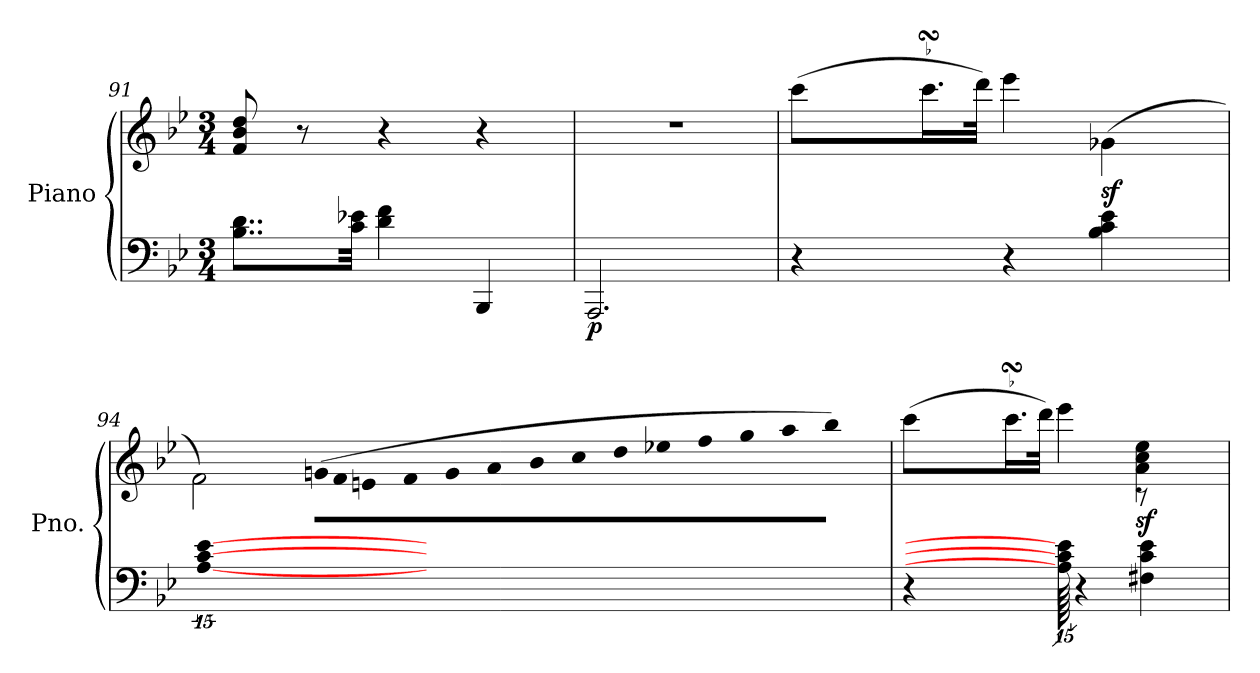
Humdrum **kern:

**kern	**kern	**dynam
*part1	*part1	*part1
*staff2	*staff1	*staff1/2
*I"Piano	*	*
*I'Pno.	*	*
*clefF4	*clefG2	*
*k[b-e-]	*k[b-e-]	*
*M3/4	*M3/4	*
=91	=91	=91
!	!	!LO:DY:b=2
8..B-\ 8..d\L	8f/ 8b-/ 8dd/	other-dynamics
.	8r	.
32c\ 32e-X\Jkk	.	.
4d\ 4f\	4r	.
4BBB-/	4r	.
=92	=92	=92
!	!	!LO:DY:b=2
2.AAA/	2.r	p
=93	=93	=93
*	*^	*
4r	(>8ccc\L	16.ryy	.
*	*	*Xtuplet	*
.	.	96dddLLLLyy	.
.	.	96cccyy	.
.	.	96bbnJJJJyy	.
.	16.cccsSSS\L	2ryy	.
.	32ddd\JJk)	.	.
4r	4eee-\	.	.
!	!	!	!LO:DY:b
4B-\ 4c\ 4e-\	(<4g-X\	.	sf
.	.	8ryy	.
!!LO:LB:g=z
=94	=94	=94	=94
!LO:N:vis=256	!	!	!
*	*v	*v	*
240ryy	2f\)	.
[240%179A\ [240%179c\ [240%179e-\	.	.
!	!LO:N:vis=32	!
.	(>960%17gn\LLL	.
!	!LO:N:vis=32	!
.	960%17f\	.
.	1920ryy	.
!	!LO:N:vis=32	!
.	960%17en\	.
!	!LO:N:vis=32	!
.	960%17f\	.
!	!LO:N:vis=32	!
.	960%17g\	.
!	!LO:N:vis=32	!
.	960%17a\	.
.	1920ryy	.
!	!LO:N:vis=32	!
.	960%17b-\	.
!	!LO:N:vis=32	!
.	960%17cc\	.
!	!LO:N:vis=32	!
.	960%17dd\	.
.	1920ryy	.
!	!LO:N:vis=32	!
.	960%17ee-X\	.
!	!LO:N:vis=32	!
.	960%17ff\	.
!	!LO:N:vis=32	!
.	960%17gg\	.
!	!LO:N:vis=32	!
.	960%17aa\	.
.	1920ryy	.
!	!LO:N:vis=32	!
.	960%17bb-\JJJ)	.
240ryy	64ryy	.
128ryy	.	.
!LO:N:vis=64.	!	!
1920%37ryy	.	.
!	!LO:N:vis=128	!
.	960%13ryy	.
.	480ryy	.
=95	=95	=95
*	*^	*
4r	(>8ccc\L	16.ryy	.
.	.	96dddLLLLyy	.
.	.	96cccyy	.
.	.	96bbnJJJJyy	.
.	16.cccsSSS\L	4.ryy	.
.	32ddd\JJk)	.	.
240A\] 240c\] 240e-\]	4eee-\	.	.
4r	.	.	.
!	!	!	!LO:DY:b
.	4a\ 4cc\ 4ee-\	8r	sf
4F#X\ 4c\ 4e-\	.	.	.
.	.	240ryy	.
.	.	8ryy	.
.	240ryy	.	.
*	*v	*v	*
=	=	=
*-	*-	*-
